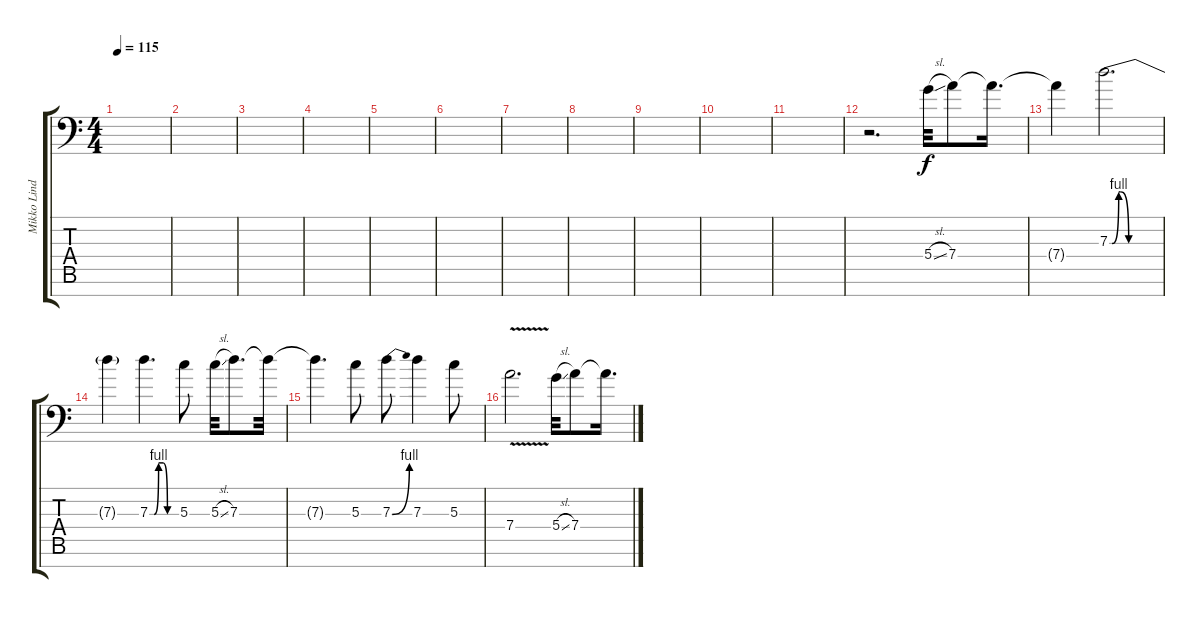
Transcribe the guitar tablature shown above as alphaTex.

\track ("Mikko Lindström" "Mikko Lind") {instrument acousticguitarsteel}
\staff {score tabs}
\tuning (E4 B3 G3 D3 A2 E2 C-1) {hide}
\ts (4 4)
\tempo 115
\clef f4
\ks c
|
|
|
|
|
|
|
|
|
|
|
r.2{d instrument distortionguitar} 5.4{sl}.32 7.4.8 7.4{t}.16{d} |
7.4{t}.4 7.3{be (custom 0 0 3 0 11 4 13 4 23 0 25 0 30 0 60 0)}.2{d} |
7.3{t}.4 7.3{be (custom 0 0 10 0 20 4 30 4 40 0 60 0)}.4{d} 5.3.8 5.3{sl}.32 7.3.8{d} 7.3{t}.32 |
7.3{t}.4{d} 5.3.8 7.3{be (bend 0 0 60 4)}.8 7.3.4 5.3.8 |
7.4{v}.2{d} 5.4{sl}.32 7.4.8 7.4{t}.16{d}
